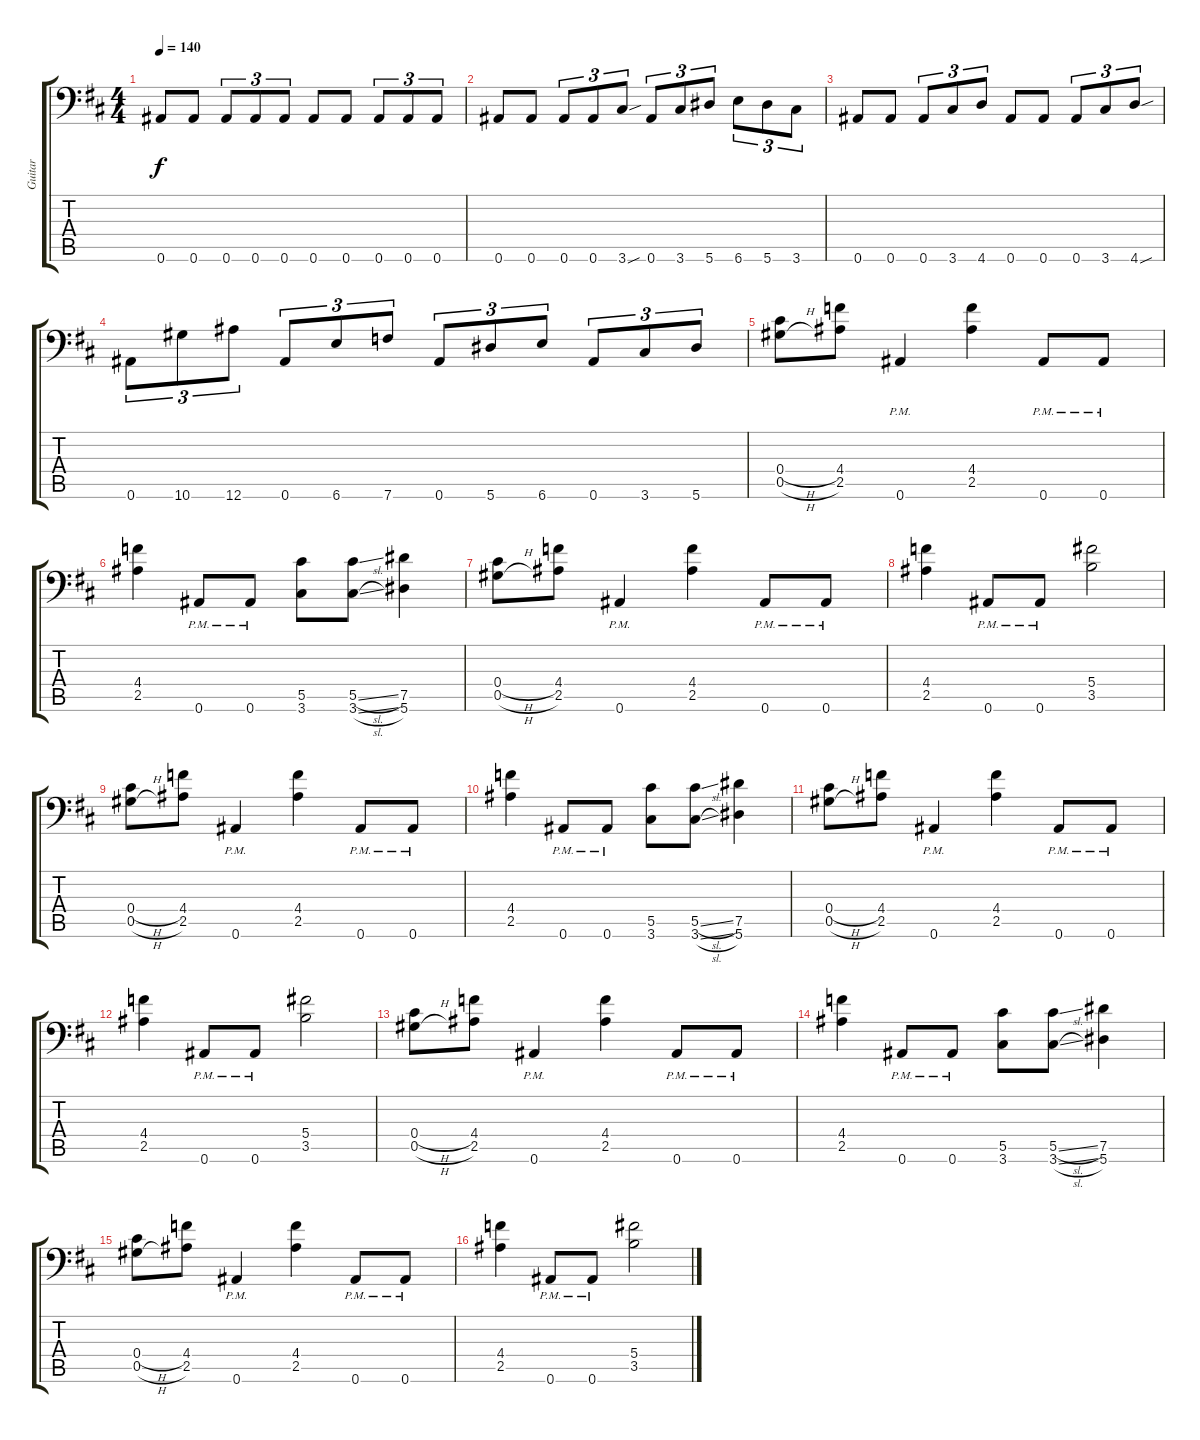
\track ("Guitar" "Guitar") {instrument distortionguitar}
\staff {score tabs}
\tuning (Eb4 Bb3 Gb3 Db3 Ab2 Bb1) {hide}
\ts (4 4)
\tempo 140
\clef f4
\ks d
0.6.8{dy f} 0.6.8 0.6.8{tu (3 2)} 0.6.8{tu (3 2)} 0.6.8{tu (3 2)} 0.6.8 0.6.8 0.6.8{tu (3 2)} 0.6.8{tu (3 2)} 0.6.8{tu (3 2)} |
0.6.8 0.6.8 0.6.8{tu (3 2)} 0.6.8{tu (3 2)} 3.6{sou}.8{tu (3 2)} 0.6.8{tu (3 2)} 3.6.8{tu (3 2)} 5.6.8{tu (3 2)} 6.6.8{tu (3 2)} 5.6.8{tu (3 2)} 3.6.8{tu (3 2)} |
0.6.8 0.6.8 0.6.8{tu (3 2)} 3.6.8{tu (3 2)} 4.6.8{tu (3 2)} 0.6.8 0.6.8 0.6.8{tu (3 2)} 3.6.8{tu (3 2)} 4.6{sou}.8{tu (3 2)} |
0.6.8{tu (3 2)} 10.6.8{tu (3 2)} 12.6.8{tu (3 2)} 0.6.8{tu (3 2)} 6.6.8{tu (3 2)} 7.6.8{tu (3 2)} 0.6.8{tu (3 2)} 5.6.8{tu (3 2)} 6.6.8{tu (3 2)} 0.6.8{tu (3 2)} 3.6.8{tu (3 2)} 5.6.8{tu (3 2)} |
(0.4{h} 0.5{h}).8 (4.4 2.5).8 0.6{pm}.4 (4.4 2.5).4 0.6{pm}.8 0.6{pm}.8 |
(4.4 2.5).4 0.6{pm}.8 0.6{pm}.8 (5.5 3.6).8 (5.5{sl} 3.6{sl}).8 (7.5 5.6).4 |
(0.4{h} 0.5{h}).8 (4.4 2.5).8 0.6{pm}.4 (4.4 2.5).4 0.6{pm}.8 0.6{pm}.8 |
(4.4 2.5).4 0.6{pm}.8 0.6{pm}.8 (5.4 3.5).2 |
(0.4{h} 0.5{h}).8 (4.4 2.5).8 0.6{pm}.4 (4.4 2.5).4 0.6{pm}.8 0.6{pm}.8 |
(4.4 2.5).4 0.6{pm}.8 0.6{pm}.8 (5.5 3.6).8 (5.5{sl} 3.6{sl}).8 (7.5 5.6).4 |
(0.4{h} 0.5{h}).8 (4.4 2.5).8 0.6{pm}.4 (4.4 2.5).4 0.6{pm}.8 0.6{pm}.8 |
(4.4 2.5).4 0.6{pm}.8 0.6{pm}.8 (5.4 3.5).2 |
(0.4{h} 0.5{h}).8 (4.4 2.5).8 0.6{pm}.4 (4.4 2.5).4 0.6{pm}.8 0.6{pm}.8 |
(4.4 2.5).4 0.6{pm}.8 0.6{pm}.8 (5.5 3.6).8 (5.5{sl} 3.6{sl}).8 (7.5 5.6).4 |
(0.4{h} 0.5{h}).8 (4.4 2.5).8 0.6{pm}.4 (4.4 2.5).4 0.6{pm}.8 0.6{pm}.8 |
(4.4 2.5).4 0.6{pm}.8 0.6{pm}.8 (5.4 3.5).2
